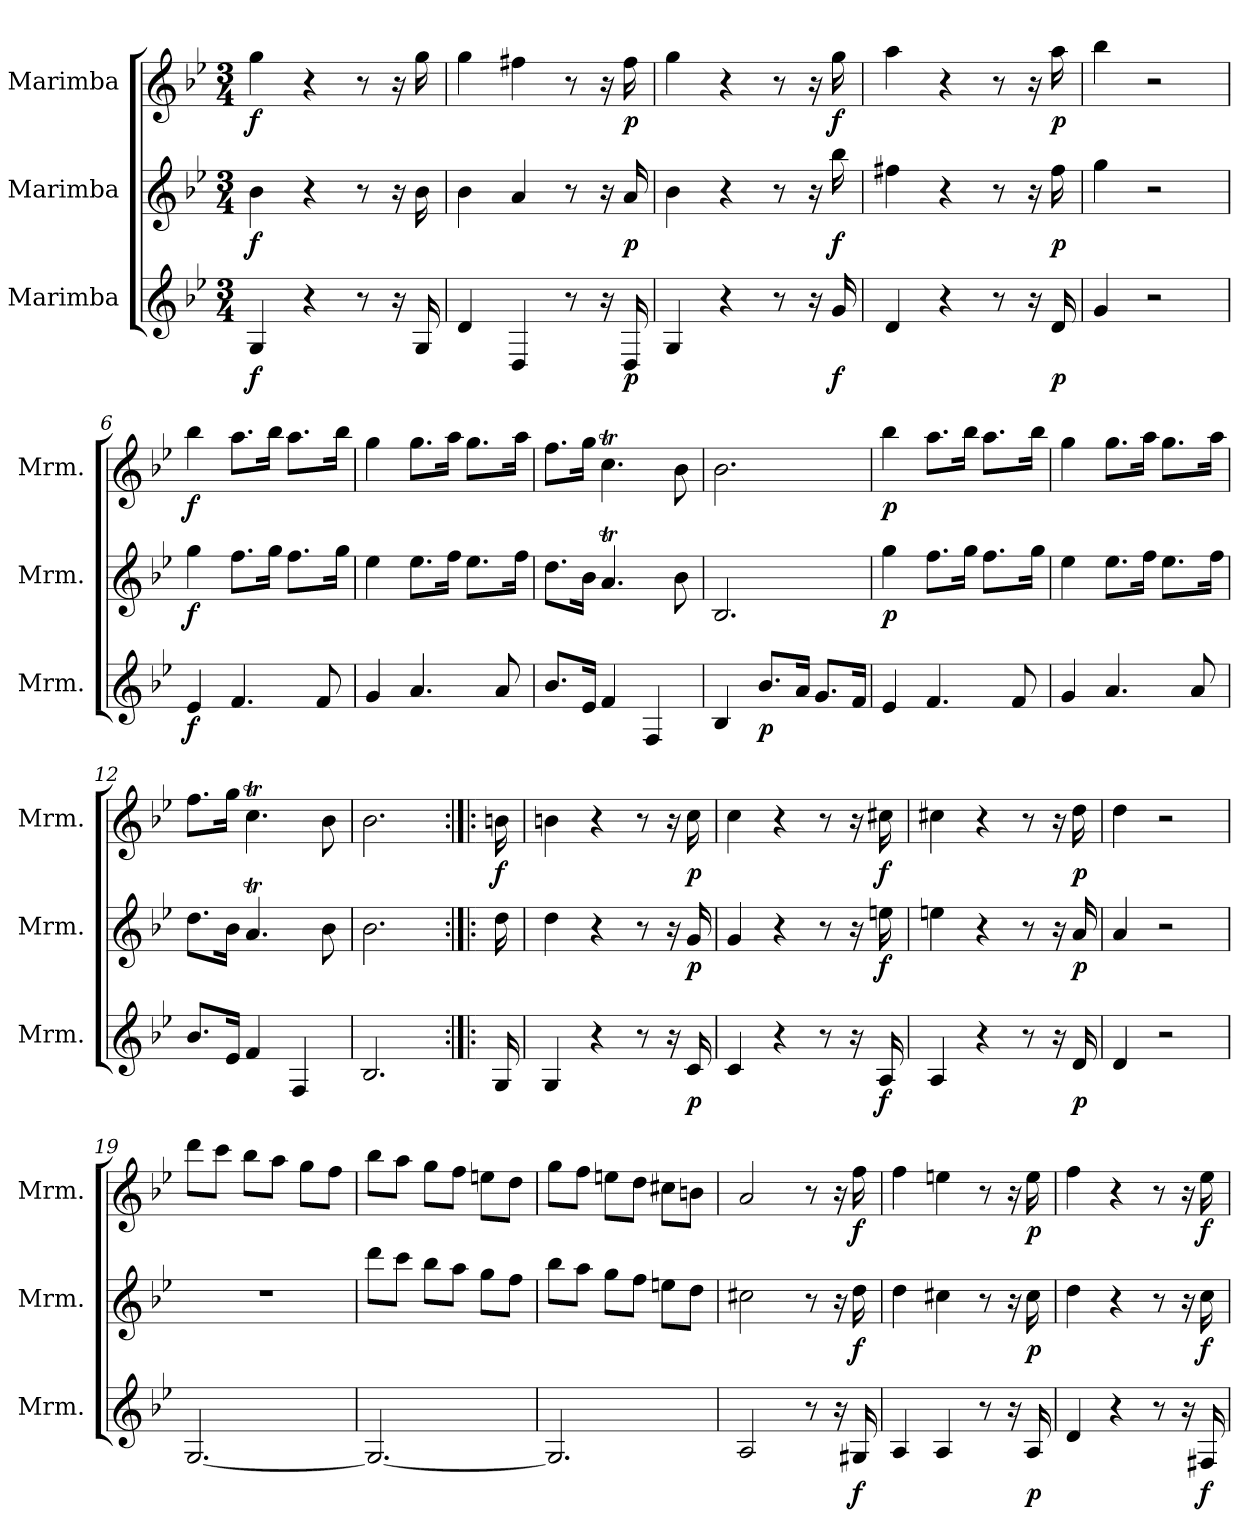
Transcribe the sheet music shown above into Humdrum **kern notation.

**kern	**dynam	**kern	**dynam	**kern	**dynam
*part3	*part3	*part2	*part2	*part1	*part1
*staff3	*staff3	*staff2	*staff2	*staff1	*staff1
*I"Marimba	*	*I"Marimba	*	*I"Marimba	*
*I'Mrm.	*	*I'Mrm.	*	*I'Mrm.	*
*clefG2	*	*clefG2	*	*clefG2	*
*k[b-e-]	*	*k[b-e-]	*	*k[b-e-]	*
*M3/4	*	*M3/4	*	*M3/4	*
*MM70	*	*MM70	*	*MM70	*
=1	=1	=1	=1	=1	=1
!	!LO:DY:b	!	!LO:DY:b	!	!LO:DY:b
4G/	f	4b-\	f	4gg\	f
4r	.	4r	.	4r	.
8r	.	8r	.	8r	.
16r	.	16r	.	16r	.
16G/	.	16b-\	.	16gg\	.
=2	=2	=2	=2	=2	=2
4d/	.	4b-\	.	4gg\	.
4D/	.	4a/	.	4ff#X\	.
8r	.	8r	.	8r	.
16r	.	16r	.	16r	.
!	!LO:DY:b	!	!LO:DY:b	!	!LO:DY:b
16D/	p	16a/	p	16ff#\	p
=3	=3	=3	=3	=3	=3
4G/	.	4b-\	.	4gg\	.
4r	.	4r	.	4r	.
8r	.	8r	.	8r	.
16r	.	16r	.	16r	.
!	!LO:DY:b	!	!LO:DY:b	!	!LO:DY:b
16g/	f	16bb-\	f	16gg\	f
=4	=4	=4	=4	=4	=4
4d/	.	4ff#X\	.	4aa\	.
4r	.	4r	.	4r	.
8r	.	8r	.	8r	.
16r	.	16r	.	16r	.
!	!LO:DY:b	!	!LO:DY:b	!	!LO:DY:b
16d/	p	16ff#\	p	16aa\	p
=5	=5	=5	=5	=5	=5
4g/	.	4gg\	.	4bb-\	.
2r	.	2r	.	2r	.
=6	=6	=6	=6	=6	=6
!	!LO:DY:b	!	!LO:DY:b	!	!LO:DY:b
4e-/	f	4gg\	f	4bb-\	f
4.f/	.	8.ff\L	.	8.aa\L	.
.	.	16gg\Jk	.	16bb-\Jk	.
.	.	8.ff\L	.	8.aa\L	.
8f/	.	.	.	.	.
.	.	16gg\Jk	.	16bb-\Jk	.
=7	=7	=7	=7	=7	=7
4g/	.	4ee-\	.	4gg\	.
4.a/	.	8.ee-\L	.	8.gg\L	.
.	.	16ff\Jk	.	16aa\Jk	.
.	.	8.ee-\L	.	8.gg\L	.
8a/	.	.	.	.	.
.	.	16ff\Jk	.	16aa\Jk	.
!!LO:LB:g=z
=8	=8	=8	=8	=8	=8
8.b-/L	.	8.dd\L	.	8.ff\L	.
16e-/Jk	.	16b-\Jk	.	16gg\Jk	.
4f/	.	4.at/	.	4.ccT\	.
4F/	.	.	.	.	.
.	.	8b-\	.	8b-\	.
=9	=9	=9	=9	=9	=9
4B-/	.	2.B-/	.	2.b-\	.
!	!LO:DY:b	!	!	!	!
8.b-/L	p	.	.	.	.
16a/Jk	.	.	.	.	.
8.g/L	.	.	.	.	.
16f/Jk	.	.	.	.	.
=10	=10	=10	=10	=10	=10
!	!	!	!LO:DY:b	!	!LO:DY:b
4e-/	.	4gg\	p	4bb-\	p
4.f/	.	8.ff\L	.	8.aa\L	.
.	.	16gg\Jk	.	16bb-\Jk	.
.	.	8.ff\L	.	8.aa\L	.
8f/	.	.	.	.	.
.	.	16gg\Jk	.	16bb-\Jk	.
=11	=11	=11	=11	=11	=11
4g/	.	4ee-\	.	4gg\	.
4.a/	.	8.ee-\L	.	8.gg\L	.
.	.	16ff\Jk	.	16aa\Jk	.
.	.	8.ee-\L	.	8.gg\L	.
8a/	.	.	.	.	.
.	.	16ff\Jk	.	16aa\Jk	.
=12	=12	=12	=12	=12	=12
8.b-/L	.	8.dd\L	.	8.ff\L	.
16e-/Jk	.	16b-\Jk	.	16gg\Jk	.
4f/	.	4.at/	.	4.ccT\	.
4F/	.	.	.	.	.
.	.	8b-\	.	8b-\	.
=13	=13	=13	=13	=13	=13
2.B-/	.	2.b-\	.	2.b-\	.
=14:|!|:	=14:|!|:	=14:|!|:	=14:|!|:	=14:|!|:	=14:|!|:
!	!	!	!	!	!LO:DY:b
16G/	.	16dd\	.	16bn\	f
=15	=15	=15	=15	=15	=15
4G/	.	4dd\	.	4bn\	.
4r	.	4r	.	4r	.
8r	.	8r	.	8r	.
16r	.	16r	.	16r	.
!	!LO:DY:b	!	!LO:DY:b	!	!LO:DY:b
16c/	p	16g/	p	16cc\	p
!!LO:LB:g=z
=16	=16	=16	=16	=16	=16
4c/	.	4g/	.	4cc\	.
4r	.	4r	.	4r	.
8r	.	8r	.	8r	.
16r	.	16r	.	16r	.
!	!LO:DY:b	!	!LO:DY:b	!	!LO:DY:b
16A/	f	16een\	f	16cc#X\	f
=17	=17	=17	=17	=17	=17
4A/	.	4een\	.	4cc#X\	.
4r	.	4r	.	4r	.
8r	.	8r	.	8r	.
16r	.	16r	.	16r	.
!	!LO:DY:b	!	!LO:DY:b	!	!LO:DY:b
16d/	p	16a/	p	16dd\	p
=18	=18	=18	=18	=18	=18
4d/	.	4a/	.	4dd\	.
2r	.	2r	.	2r	.
=19	=19	=19	=19	=19	=19
[2.G/	.	2.r	.	8ddd\L	.
.	.	.	.	8ccc\J	.
.	.	.	.	8bb-\L	.
.	.	.	.	8aa\J	.
.	.	.	.	8gg\L	.
.	.	.	.	8ff\J	.
=20	=20	=20	=20	=20	=20
2.G/_	.	8ddd\L	.	8bb-\L	.
.	.	8ccc\J	.	8aa\J	.
.	.	8bb-\L	.	8gg\L	.
.	.	8aa\J	.	8ff\J	.
.	.	8gg\L	.	8een\L	.
.	.	8ff\J	.	8dd\J	.
=21	=21	=21	=21	=21	=21
2.G/]	.	8bb-\L	.	8gg\L	.
.	.	8aa\J	.	8ff\J	.
.	.	8gg\L	.	8een\L	.
.	.	8ff\J	.	8dd\J	.
.	.	8een\L	.	8cc#X\L	.
.	.	8dd\J	.	8bn\J	.
=22	=22	=22	=22	=22	=22
2A/	.	2cc#X\	.	2a/	.
8r	.	8r	.	8r	.
16r	.	16r	.	16r	.
!	!LO:DY:b	!	!LO:DY:b	!	!LO:DY:b
16G#X/	f	16dd\	f	16ff\	f
!!LO:PB:g=z
=23	=23	=23	=23	=23	=23
4A/	.	4dd\	.	4ff\	.
4A/	.	4cc#X\	.	4een\	.
8r	.	8r	.	8r	.
16r	.	16r	.	16r	.
!	!LO:DY:b	!	!LO:DY:b	!	!LO:DY:b
16A/	p	16cc#\	p	16ee\	p
=24	=24	=24	=24	=24	=24
4d/	.	4dd\	.	4ff\	.
4r	.	4r	.	4r	.
8r	.	8r	.	8r	.
16r	.	16r	.	16r	.
!	!LO:DY:b	!	!LO:DY:b	!	!LO:DY:b
16F#X/	f	16cc\	f	16ee-\	f
=	=	=	=	=	=
*-	*-	*-	*-	*-	*-
